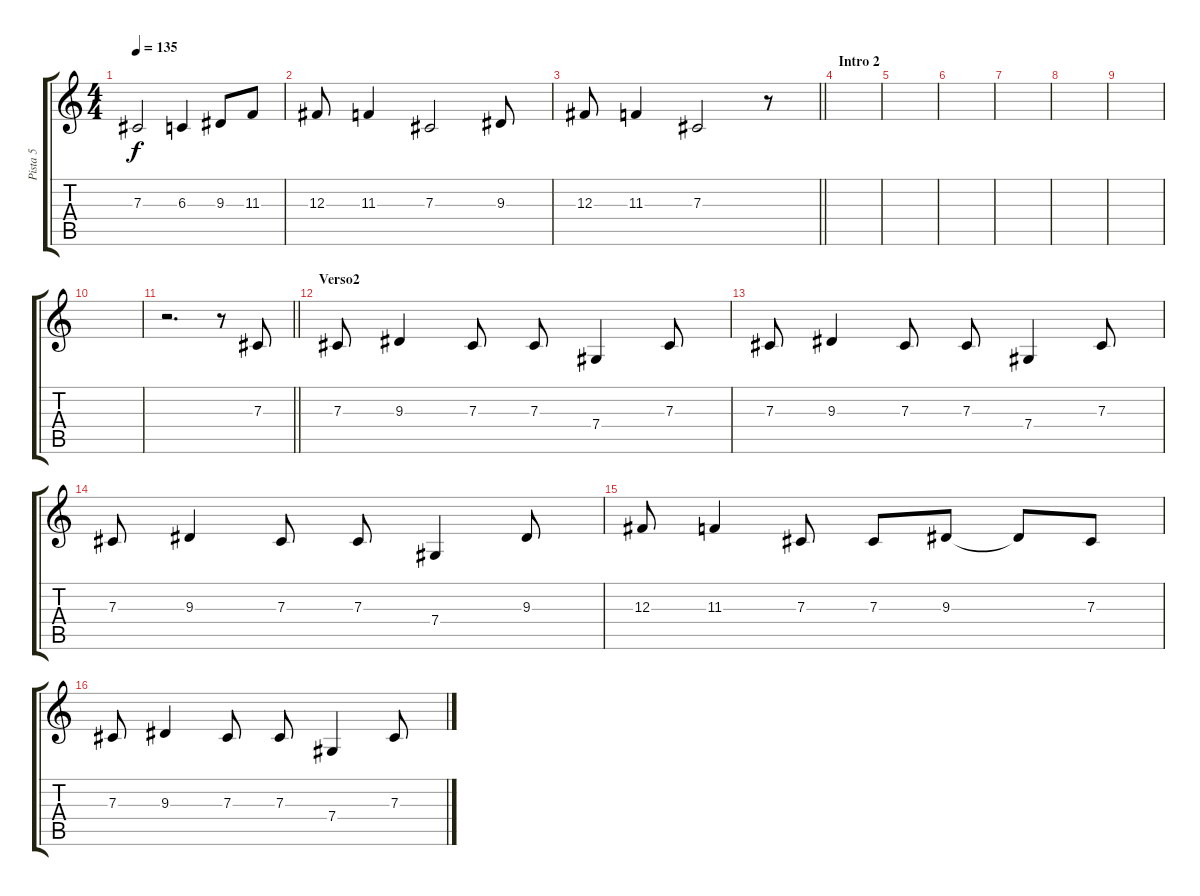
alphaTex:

\track ("Pista 5" "Pista 5") {instrument synthvoice}
\staff {score tabs}
\tuning (Eb4 Bb3 Gb3 Db3 Ab2 Eb2) {hide}
\ts (4 4)
\tempo 135
\clef g2
\ks c
7.3.2{dy f} 6.3.4 9.3.8 11.3.8 |
12.3.8 11.3.4 7.3.2 9.3.8 |
\barLineRight lightlight
12.3.8 11.3.4 7.3.2 r.8 |
\section ("" "Intro 2")
|
|
|
|
|
|
|
\barLineRight lightlight
r.2{d} r.8 7.3.8 |
\section ("" "Verso2")
7.3.8 9.3.4 7.3.8 7.3.8 7.4.4 7.3.8 |
7.3.8 9.3.4 7.3.8 7.3.8 7.4.4 7.3.8 |
7.3.8 9.3.4 7.3.8 7.3.8 7.4.4 9.3.8 |
12.3.8 11.3.4 7.3.8 7.3.8 9.3.8 9.3{t}.8 7.3.8 |
7.3.8 9.3.4 7.3.8 7.3.8 7.4.4 7.3.8
